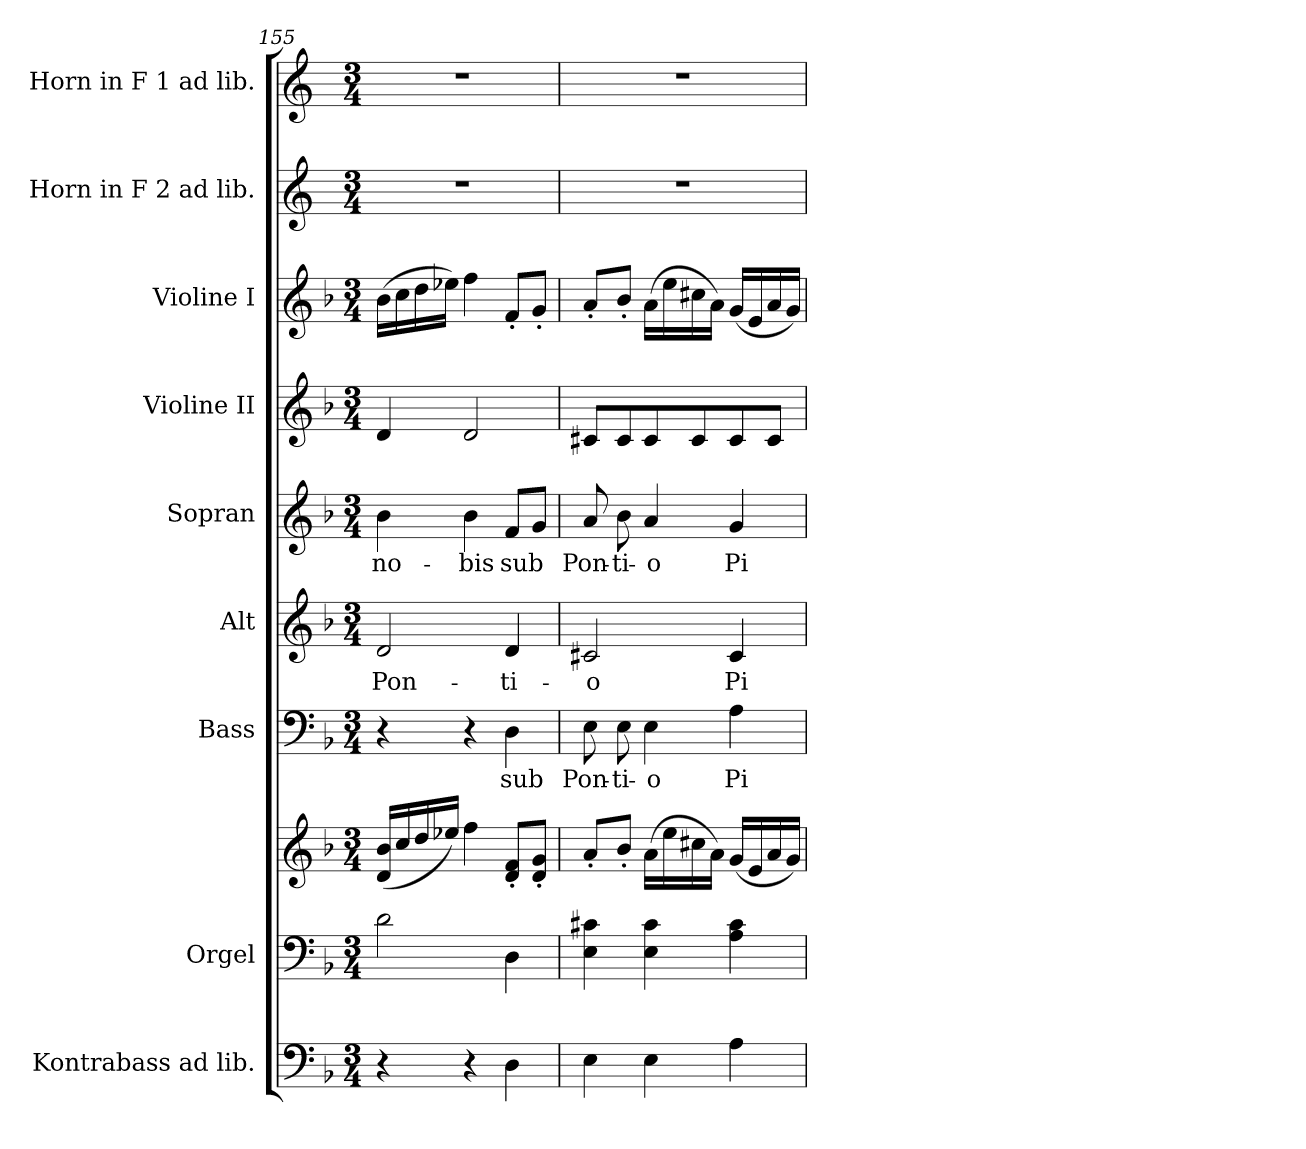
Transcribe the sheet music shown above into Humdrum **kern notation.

**kern	**kern	**kern	**kern	**text	**kern	**text	**kern	**text	**kern	**kern	**kern	**kern
*part9	*part8	*part8	*part7	*part7	*part6	*part6	*part5	*part5	*part4	*part3	*part2	*part1
*staff10	*staff9	*staff8	*staff7	*staff7	*staff6	*staff6	*staff5	*staff5	*staff4	*staff3	*staff2	*staff1
*I"Kontrabass ad lib.	*I"Orgel	*	*I"Bass	*	*I"Alt	*	*I"Sopran	*	*I"Violine II	*I"Violine I	*I"Horn in F 2 ad lib.	*I"Horn in F 1 ad lib.
*I'Kb.	*I'Org.	*	*I'B.	*	*I'A.	*	*I'S.	*	*I'Vl. II	*I'Vl. I	*	*
*clefF4	*clefF4	*clefG2	*clefF4	*	*clefG2	*	*clefG2	*	*clefG2	*clefG2	*clefG2	*clefG2
*ITrd7c12	*	*	*	*	*	*	*	*	*	*	*ITrd4c7	*ITrd4c7
*k[b-]	*k[b-]	*k[b-]	*k[b-]	*	*k[b-]	*	*k[b-]	*	*k[b-]	*k[b-]	*k[b-]	*k[b-]
*F:	*F:	*F:	*F:	*	*F:	*	*F:	*	*F:	*F:	*F:	*F:
*M3/4	*M3/4	*M3/4	*M3/4	*	*M3/4	*	*M3/4	*	*M3/4	*M3/4	*M3/4	*M3/4
=155	=155	=155	=155	=155	=155	=155	=155	=155	=155	=155	=155	=155
!	!	!	!	!	!	!LO:LY:b	!	!LO:LY:b	!	!	!	!
4r	2d\	(<16d/ 16b-/LL	4r	.	2d/	Pon-	4b-\	no-	4d/	(>16b-\LL	2.r	2.r
.	.	16cc/	.	.	.	.	.	.	.	16cc\	.	.
.	.	16dd/	.	.	.	.	.	.	.	16dd\	.	.
.	.	16ee-X/JJ)	.	.	.	.	.	.	.	16ee-X\JJ)	.	.
!	!	!	!	!	!	!	!	!LO:LY:b	!	!	!	!
4r	.	4ff\	4r	.	.	.	4b-\	-bis	2d/	4ff\	.	.
!	!	!	!	!LO:LY:b	!	!LO:LY:b	!	!LO:LY:b	!	!	!	!
4DD\	4D\	8d/'< 8f/'<L	4D\	sub	4d/	-ti-	8f/L	sub	.	8f'</L	.	.
.	.	8d/'< 8g/'<J	.	.	.	.	8g/J	.	.	8g'</J	.	.
!!LO:PB:g=z
=156	=156	=156	=156	=156	=156	=156	=156	=156	=156	=156	=156	=156
!	!	!	!	!LO:LY:b	!	!LO:LY:b	!	!LO:LY:b	!	!	!	!
4EE\	4E\ 4c#X\	8a'</L	8E\	Pon-	2c#X/	-o	8a/	Pon-	8c#X/L	8a'</L	2.r	2.r
!	!	!	!	!LO:LY:b	!	!	!	!LO:LY:b	!	!	!	!
.	.	8b-'</J	8E\	-ti-	.	.	8b-\	-ti-	8c#/	8b-'</J	.	.
!	!	!	!	!LO:LY:b	!	!	!	!LO:LY:b	!	!	!	!
4EE\	4E\ 4c#\	(>16a\LL	4E\	-o	.	.	4a/	-o	8c#/	(>16a\LL	.	.
.	.	16ee\	.	.	.	.	.	.	.	16ee\	.	.
.	.	16cc#X\	.	.	.	.	.	.	8c#/	16cc#X\	.	.
.	.	16a\JJ)	.	.	.	.	.	.	.	16a\JJ)	.	.
!	!	!	!	!LO:LY:b	!	!LO:LY:b	!	!LO:LY:b	!	!	!	!
4AA\	4A\ 4c#\	(<16g/LL	4A\	Pi-	4c#/	Pi-	4g/	Pi-	8c#/	(<16g/LL	.	.
.	.	16e/	.	.	.	.	.	.	.	16e/	.	.
.	.	16a/	.	.	.	.	.	.	8c#/J	16a/	.	.
.	.	16g/JJ)	.	.	.	.	.	.	.	16g/JJ)	.	.
=	=	=	=	=	=	=	=	=	=	=	=	=
*-	*-	*-	*-	*-	*-	*-	*-	*-	*-	*-	*-	*-
